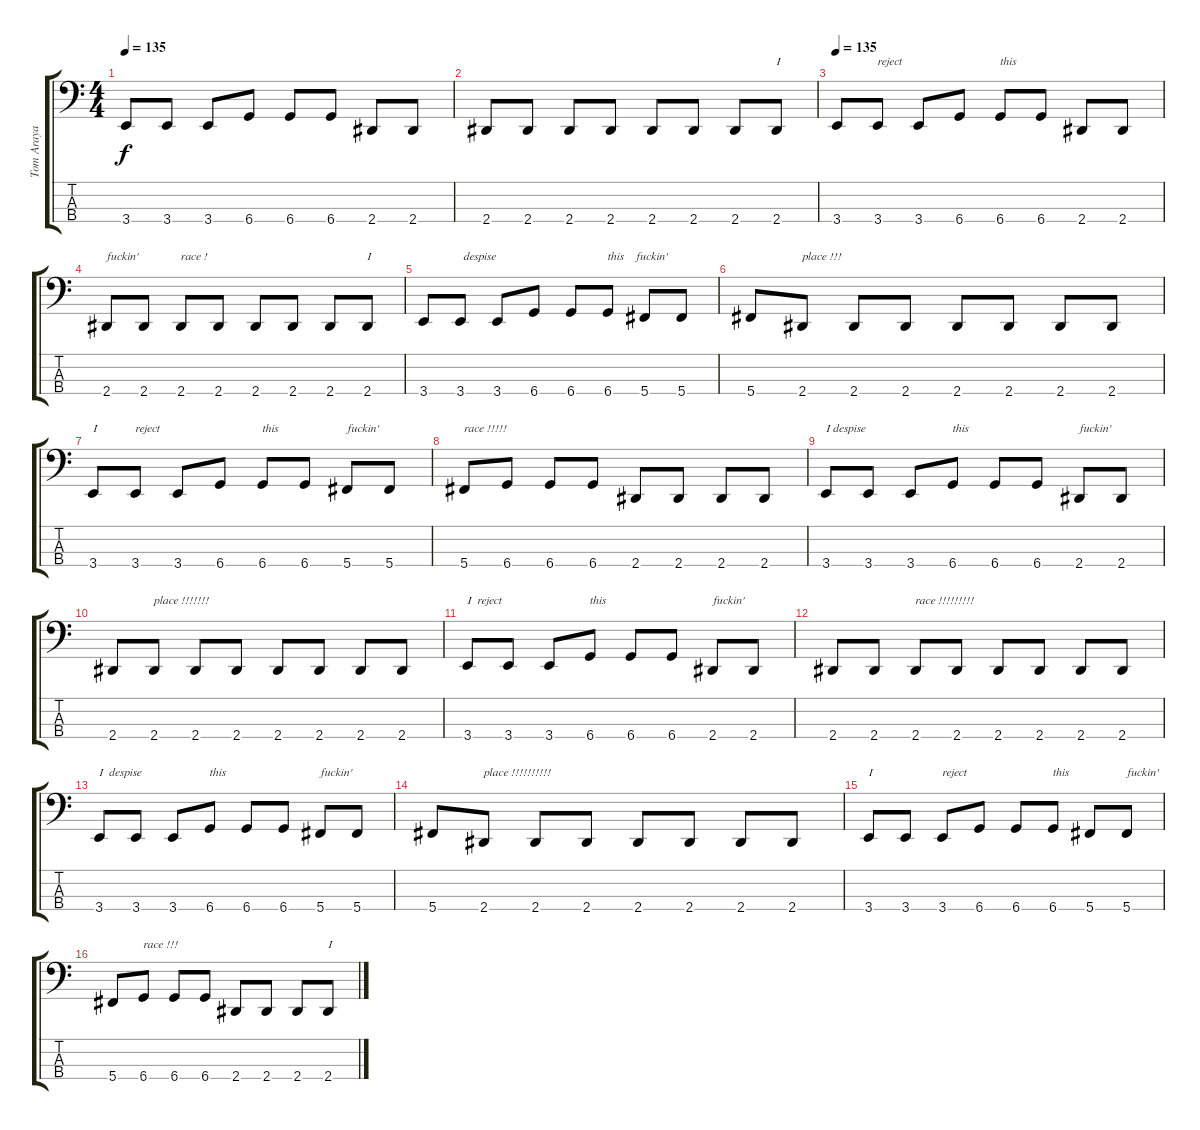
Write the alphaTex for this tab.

\track ("Tom Araya - Vocals/Bass" "Tom Araya ") {instrument electricbasspick}
\staff {score tabs}
\tuning (E2 B1 Gb1 Db1) {hide}
\ts (4 4)
\tempo 135
\clef f4
\ks c
3.4.8{dy f} 3.4.8 3.4.8 6.4.8 6.4.8 6.4.8 2.4.8 2.4.8 |
2.4.8 2.4.8 2.4.8 2.4.8 2.4.8 2.4.8 2.4.8 2.4.8{txt "I"} |
\tempo 135
3.4.8{volume 14 balance 8 instrument electricbasspick} 3.4.8{txt "reject"} 3.4.8 6.4.8 6.4.8{txt "this"} 6.4.8 2.4.8 2.4.8 |
2.4.8{txt "fuckin'"} 2.4.8 2.4.8{txt "race !"} 2.4.8 2.4.8 2.4.8 2.4.8 2.4.8{txt "I"} |
3.4.8 3.4.8{txt " despise"} 3.4.8 6.4.8 6.4.8 6.4.8{txt "this    fuckin'"} 5.4.8 5.4.8 |
5.4.8 2.4.8{txt "place !!!"} 2.4.8 2.4.8 2.4.8 2.4.8 2.4.8 2.4.8 |
3.4.8{txt "I"} 3.4.8{txt "reject"} 3.4.8 6.4.8 6.4.8{txt "this"} 6.4.8 5.4.8{txt "fuckin'"} 5.4.8 |
5.4.8{txt "race !!!!!"} 6.4.8 6.4.8 6.4.8 2.4.8 2.4.8 2.4.8 2.4.8 |
3.4.8{txt "I despise"} 3.4.8 3.4.8 6.4.8{txt "this"} 6.4.8 6.4.8 2.4.8{txt "fuckin'"} 2.4.8 |
2.4.8 2.4.8{txt "place !!!!!!!"} 2.4.8 2.4.8 2.4.8 2.4.8 2.4.8 2.4.8 |
3.4.8{txt "I  reject"} 3.4.8 3.4.8 6.4.8{txt "this"} 6.4.8 6.4.8 2.4.8{txt "fuckin'"} 2.4.8 |
2.4.8 2.4.8 2.4.8{txt "race !!!!!!!!!"} 2.4.8 2.4.8 2.4.8 2.4.8 2.4.8 |
3.4.8{txt "I  despise"} 3.4.8 3.4.8 6.4.8{txt "this"} 6.4.8 6.4.8 5.4.8{txt "fuckin'"} 5.4.8 |
5.4.8 2.4.8{txt "place !!!!!!!!!!"} 2.4.8 2.4.8 2.4.8 2.4.8 2.4.8 2.4.8 |
3.4.8{txt "I"} 3.4.8 3.4.8{txt "reject"} 6.4.8 6.4.8 6.4.8{txt "this"} 5.4.8 5.4.8{txt "fuckin'"} |
5.4.8 6.4.8{txt "race !!!"} 6.4.8 6.4.8 2.4.8 2.4.8 2.4.8 2.4.8{txt "I"}
